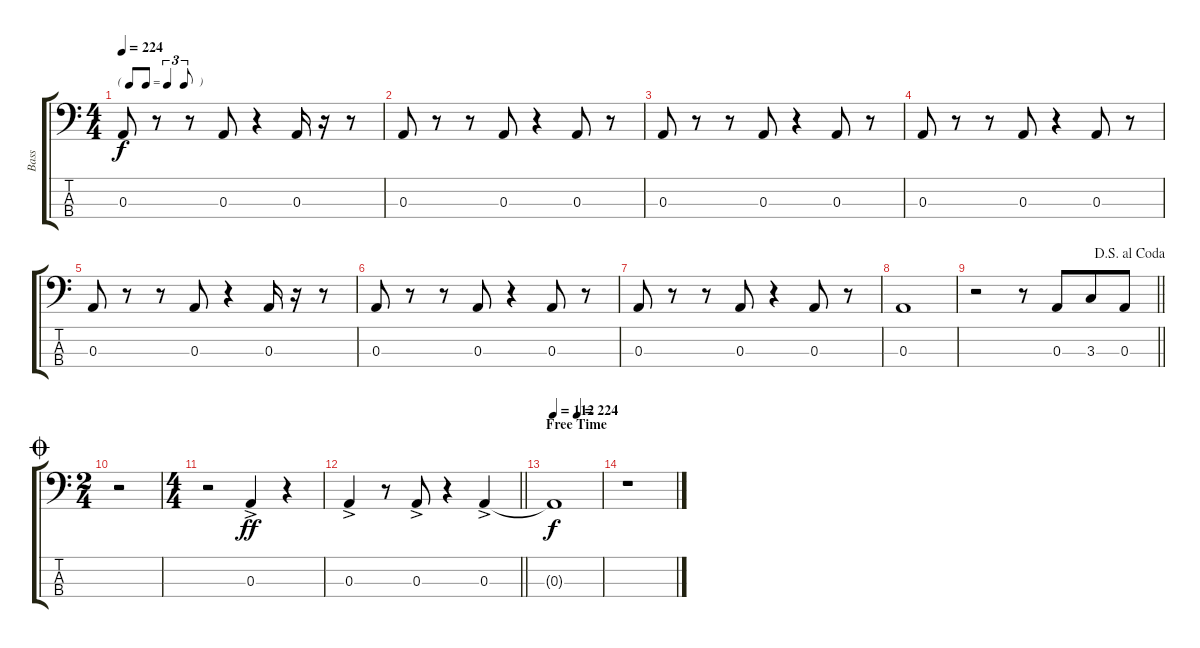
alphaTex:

\track ("Bass" "Bass") {instrument electricbassfinger}
\staff {score tabs}
\tuning (G2 D2 A1 E1) {hide}
\ts (4 4)
\tf triplet8th
\tempo 224
\clef f4
\ks c
0.3.8{dy f} r.8 r.8 0.3.8 r.4 0.3.16 r.16 r.8 |
0.3.8 r.8 r.8 0.3.8 r.4 0.3.8 r.8 |
0.3.8 r.8 r.8 0.3.8 r.4 0.3.8 r.8 |
0.3.8 r.8 r.8 0.3.8 r.4 0.3.8 r.8 |
0.3.8 r.8 r.8 0.3.8 r.4 0.3.16 r.16 r.8 |
0.3.8 r.8 r.8 0.3.8 r.4 0.3.8 r.8 |
0.3.8 r.8 r.8 0.3.8 r.4 0.3.8 r.8 |
0.3.1 |
\jump dalsegnoalcoda
\barLineRight lightlight
r.2 r.8 0.3.8{beam merge} 3.3.8 0.3.8 |
\ts (2 4)
\jump coda
r.2 |
\ts (4 4)
r.2 0.3{ac}.4{dy ff} r.4 |
\barLineRight lightlight
0.3{ac}.4 r.8 0.3{ac}.8 r.4 0.3{ac}.4 |
\section ("" "Free Time")
\tempo 112
\tempo (224 0.5)
0.3{t}.1{dy f} |
r.1
